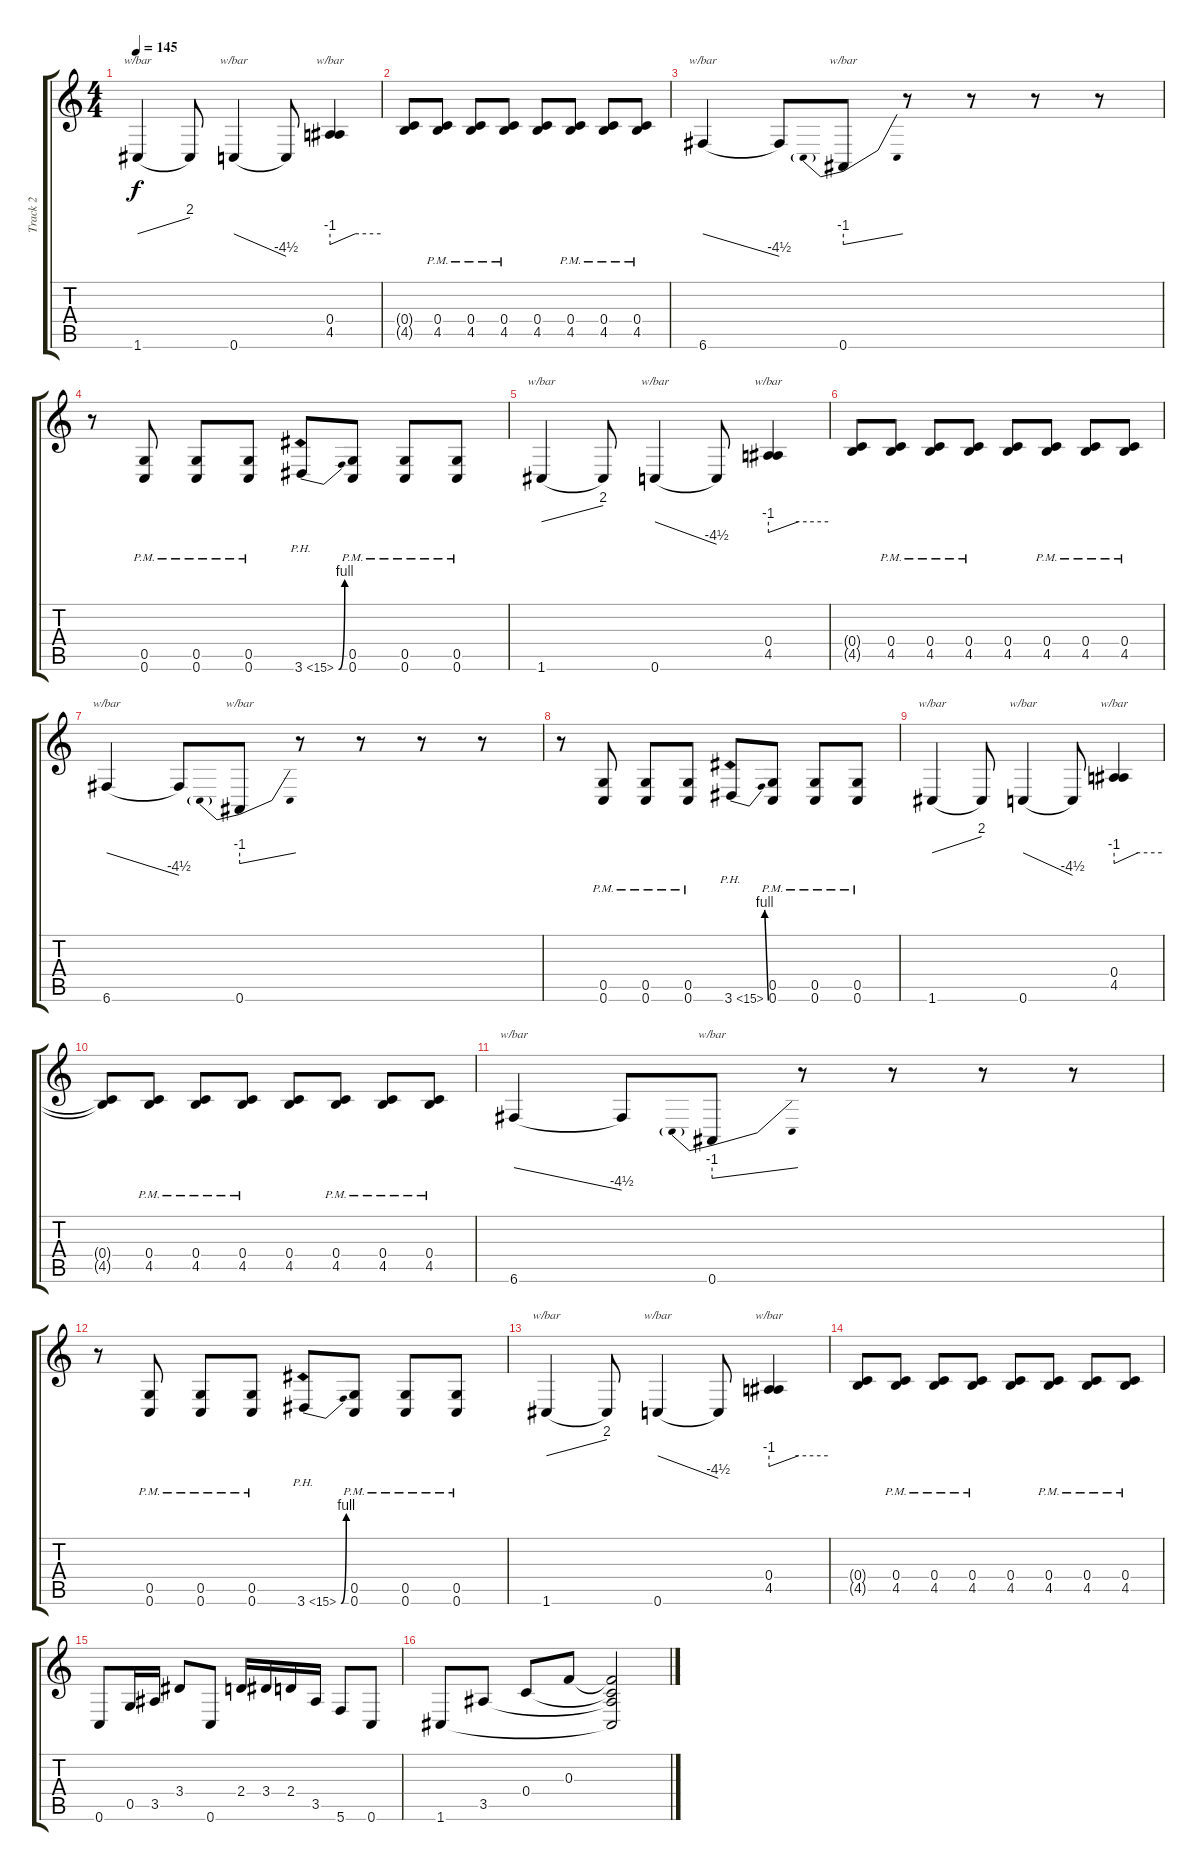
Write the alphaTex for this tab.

\track ("Track 2" "Track 2") {instrument overdrivenguitar}
\staff {score tabs}
\tuning (D4 A3 F3 C3 G2 C2) {hide}
\ts (4 4)
\tempo 145
\clef g2
\ks c
1.6.4{tbe (dive default 0 0 60 8) dy f} 1.6{t}.8 0.6.4{tbe (dive default 0 0 60 -18)} 0.6{t}.8 (0.4 4.5).4{tbe (custom default 0 -4 30 0 60 0)} |
(0.4{t} 4.5{t}).8 (0.4{pm} 4.5{pm}).8 (0.4{pm} 4.5{pm}).8 (0.4{pm} 4.5{pm}).8 (0.4 4.5).8 (0.4{pm} 4.5{pm}).8 (0.4{pm} 4.5{pm}).8 (0.4{pm} 4.5{pm}).8 |
6.6.4{tbe (dive default 0 0 60 -18)} 6.6{t}.8 0.6.8{tbe (predivedive default 0 -4 60 0)} r.8 r.8 r.8 r.8 |
r.8 (0.5{pm} 0.6{pm}).8 (0.5{pm} 0.6{pm}).8 (0.5{pm} 0.6{pm}).8 3.6{be (bend 0 0 60 4) ph 12}.8 (0.5{pm} 0.6{pm}).8 (0.5{pm} 0.6{pm}).8 (0.5{pm} 0.6{pm}).8 |
1.6.4{tbe (dive default 0 0 60 8)} 1.6{t}.8 0.6.4{tbe (dive default 0 0 60 -18)} 0.6{t}.8 (0.4 4.5).4{tbe (custom default 0 -4 30 0 60 0)} |
(0.4{t} 4.5{t}).8 (0.4{pm} 4.5{pm}).8 (0.4{pm} 4.5{pm}).8 (0.4{pm} 4.5{pm}).8 (0.4 4.5).8 (0.4{pm} 4.5{pm}).8 (0.4{pm} 4.5{pm}).8 (0.4{pm} 4.5{pm}).8 |
6.6.4{tbe (dive default 0 0 60 -18)} 6.6{t}.8 0.6.8{tbe (predivedive default 0 -4 60 0)} r.8 r.8 r.8 r.8 |
r.8 (0.5{pm} 0.6{pm}).8 (0.5{pm} 0.6{pm}).8 (0.5{pm} 0.6{pm}).8 3.6{be (bend 0 0 60 4) ph 12}.8 (0.5{pm} 0.6{pm}).8 (0.5{pm} 0.6{pm}).8 (0.5{pm} 0.6{pm}).8 |
1.6.4{tbe (dive default 0 0 60 8)} 1.6{t}.8 0.6.4{tbe (dive default 0 0 60 -18)} 0.6{t}.8 (0.4 4.5).4{tbe (custom default 0 -4 30 0 60 0)} |
(0.4{t} 4.5{t}).8 (0.4{pm} 4.5{pm}).8 (0.4{pm} 4.5{pm}).8 (0.4{pm} 4.5{pm}).8 (0.4 4.5).8 (0.4{pm} 4.5{pm}).8 (0.4{pm} 4.5{pm}).8 (0.4{pm} 4.5{pm}).8 |
6.6.4{tbe (dive default 0 0 60 -18)} 6.6{t}.8 0.6.8{tbe (predivedive default 0 -4 60 0)} r.8 r.8 r.8 r.8 |
r.8 (0.5{pm} 0.6{pm}).8 (0.5{pm} 0.6{pm}).8 (0.5{pm} 0.6{pm}).8 3.6{be (bend 0 0 60 4) ph 12}.8 (0.5{pm} 0.6{pm}).8 (0.5{pm} 0.6{pm}).8 (0.5{pm} 0.6{pm}).8 |
1.6.4{tbe (dive default 0 0 60 8)} 1.6{t}.8 0.6.4{tbe (dive default 0 0 60 -18)} 0.6{t}.8 (0.4 4.5).4{tbe (custom default 0 -4 30 0 60 0)} |
(0.4{t} 4.5{t}).8 (0.4{pm} 4.5{pm}).8 (0.4{pm} 4.5{pm}).8 (0.4{pm} 4.5{pm}).8 (0.4 4.5).8 (0.4{pm} 4.5{pm}).8 (0.4{pm} 4.5{pm}).8 (0.4{pm} 4.5{pm}).8 |
0.6.8 0.5.16 3.5.16 3.4.8 0.6.8 2.4.16 3.4.16 2.4.16 3.5.16 5.6.8 0.6.8 |
1.6.8 3.5.8 0.4.8 0.3.8 (0.3{t} 0.4{t} 3.5{t} 1.6{t}).2
